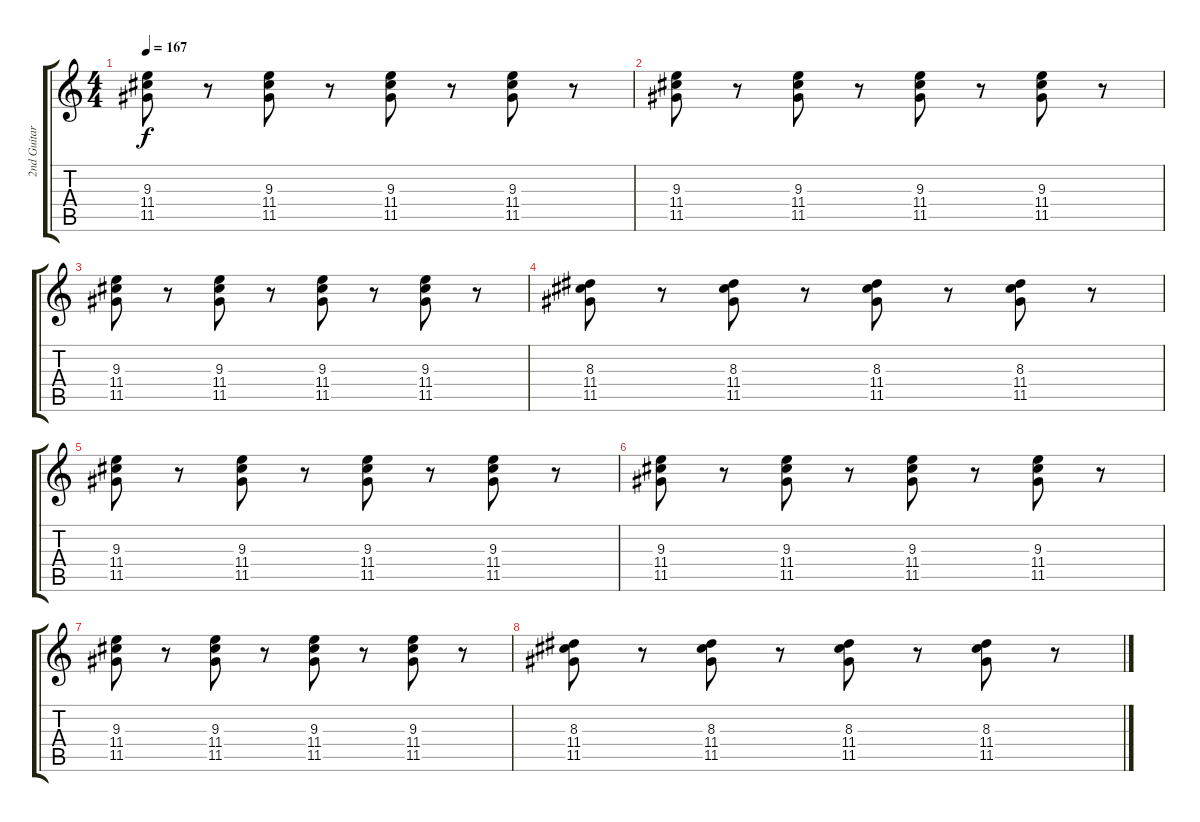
\track ("2nd Guitar" "2nd Guitar") {instrument overdrivenguitar}
\staff {score tabs}
\tuning (E4 B3 G3 D3 A2 E2) {hide}
\ts (4 4)
\tempo 167
\clef g2
\ks c
(9.3 11.4 11.5).8{dy f volume 6 instrument overdrivenguitar} r.8 (9.3 11.4 11.5).8 r.8 (9.3 11.4 11.5).8 r.8 (9.3 11.4 11.5).8 r.8 |
(9.3 11.4 11.5).8{volume 6 instrument overdrivenguitar} r.8 (9.3 11.4 11.5).8 r.8 (9.3 11.4 11.5).8 r.8 (9.3 11.4 11.5).8 r.8 |
(9.3 11.4 11.5).8{volume 6 instrument overdrivenguitar} r.8 (9.3 11.4 11.5).8 r.8 (9.3 11.4 11.5).8 r.8 (9.3 11.4 11.5).8 r.8 |
(8.3 11.4 11.5).8{volume 6 instrument overdrivenguitar} r.8 (8.3 11.4 11.5).8 r.8 (8.3 11.4 11.5).8 r.8 (8.3 11.4 11.5).8 r.8 |
(9.3 11.4 11.5).8{volume 6 instrument overdrivenguitar} r.8 (9.3 11.4 11.5).8 r.8 (9.3 11.4 11.5).8 r.8 (9.3 11.4 11.5).8 r.8 |
(9.3 11.4 11.5).8{volume 6 instrument overdrivenguitar} r.8 (9.3 11.4 11.5).8 r.8 (9.3 11.4 11.5).8 r.8 (9.3 11.4 11.5).8 r.8 |
(9.3 11.4 11.5).8{volume 6 instrument overdrivenguitar} r.8 (9.3 11.4 11.5).8 r.8 (9.3 11.4 11.5).8 r.8 (9.3 11.4 11.5).8 r.8 |
(8.3 11.4 11.5).8{volume 6 instrument overdrivenguitar} r.8 (8.3 11.4 11.5).8 r.8 (8.3 11.4 11.5).8 r.8 (8.3 11.4 11.5).8 r.8
